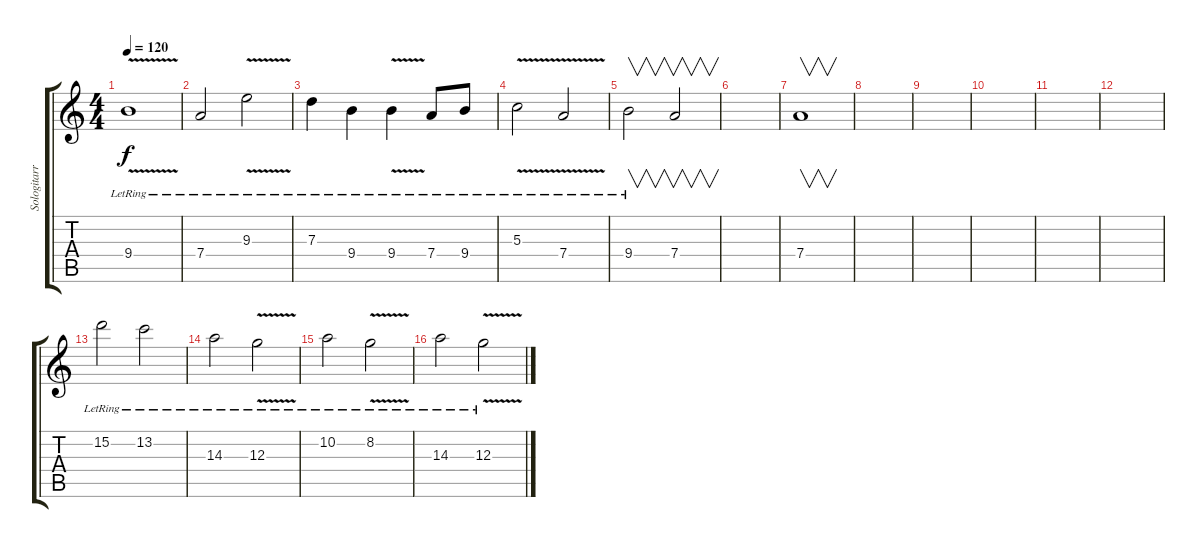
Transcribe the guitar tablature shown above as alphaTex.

\track ("Sologitarre" "Sologitarr") {instrument overdrivenguitar}
\staff {score tabs}
\tuning (E4 B3 G3 D3 A2 E2) {hide}
\ts (4 4)
\tempo 120
\clef g2
\ks c
9.4{v lr}.1{dy f} |
7.4{lr}.2 9.3{v lr}.2 |
7.3{lr}.4 9.4{lr}.4 9.4{v lr}.4 7.4{lr}.8 9.4{lr}.8 |
5.3{v lr}.2 7.4{v lr}.2 |
9.4{lr}.2{v} 7.4.2{v} |
|
7.4.1{v} |
|
|
|
|
|
15.2{lr}.2 13.2{lr}.2 |
14.3{lr}.2 12.3{v lr}.2 |
10.2{lr}.2 8.2{v lr}.2 |
14.3{lr}.2 12.3{v lr}.2
